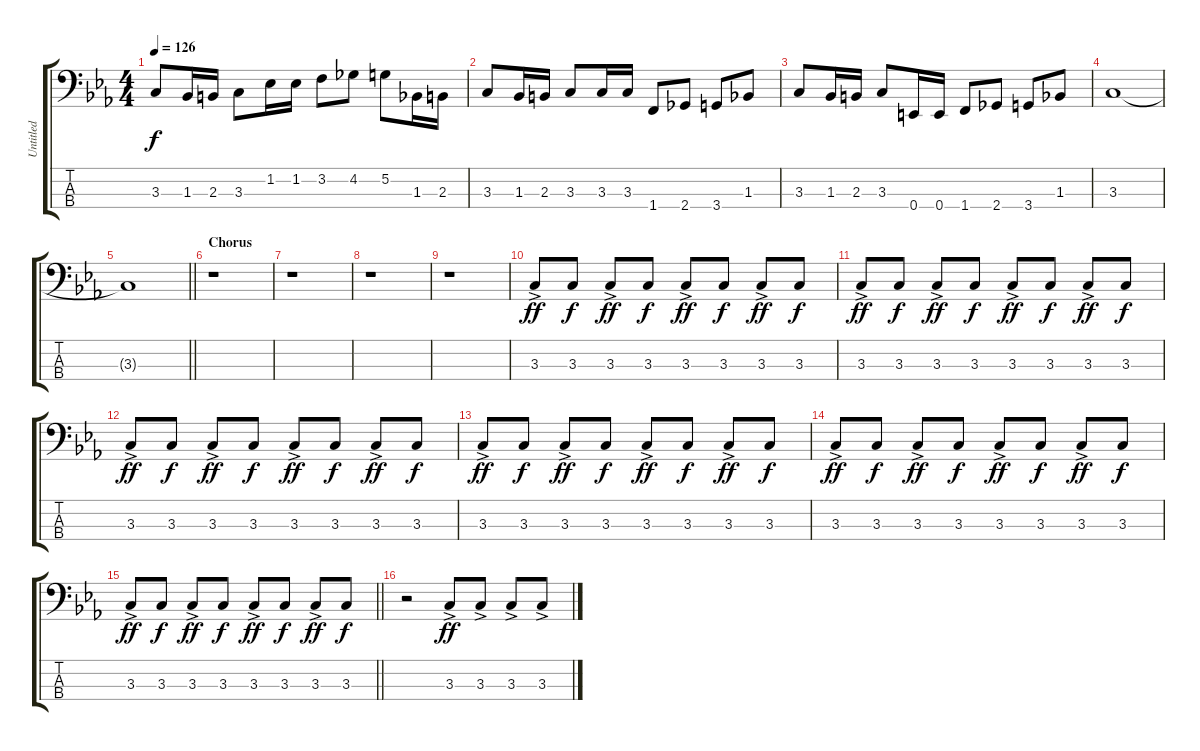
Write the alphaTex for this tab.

\track ("Untitled" "Untitled") {instrument electricbassfinger}
\staff {score tabs}
\tuning (G2 D2 A1 E1) {hide}
\ts (4 4)
\tempo 126
\clef f4
\ks eb
3.3.8{dy f} 1.3.16 2.3.16 3.3.8 1.2.16 1.2.16 3.2.8 4.2.8 5.2.8 1.3.16 2.3.16 |
3.3.8 1.3.16 2.3.16 3.3.8 3.3.16 3.3.16 1.4.8 2.4.8 3.4.8 1.3.8 |
3.3.8 1.3.16 2.3.16 3.3.8 0.4.16 0.4.16 1.4.8 2.4.8 3.4.8 1.3.8 |
3.3.1 |
\barLineRight lightlight
3.3{t}.1 |
\section ("" "Chorus")
r.1 |
r.1 |
r.1 |
r.1 |
3.3{ac}.8{dy ff} 3.3.8{dy f} 3.3{ac}.8{dy ff} 3.3.8{dy f} 3.3{ac}.8{dy ff} 3.3.8{dy f} 3.3{ac}.8{dy ff} 3.3.8{dy f} |
3.3{ac}.8{dy ff} 3.3.8{dy f} 3.3{ac}.8{dy ff} 3.3.8{dy f} 3.3{ac}.8{dy ff} 3.3.8{dy f} 3.3{ac}.8{dy ff} 3.3.8{dy f} |
3.3{ac}.8{dy ff} 3.3.8{dy f} 3.3{ac}.8{dy ff} 3.3.8{dy f} 3.3{ac}.8{dy ff} 3.3.8{dy f} 3.3{ac}.8{dy ff} 3.3.8{dy f} |
3.3{ac}.8{dy ff} 3.3.8{dy f} 3.3{ac}.8{dy ff} 3.3.8{dy f} 3.3{ac}.8{dy ff} 3.3.8{dy f} 3.3{ac}.8{dy ff} 3.3.8{dy f} |
3.3{ac}.8{dy ff} 3.3.8{dy f} 3.3{ac}.8{dy ff} 3.3.8{dy f} 3.3{ac}.8{dy ff} 3.3.8{dy f} 3.3{ac}.8{dy ff} 3.3.8{dy f} |
\barLineRight lightlight
3.3{ac}.8{dy ff} 3.3.8{dy f} 3.3{ac}.8{dy ff} 3.3.8{dy f} 3.3{ac}.8{dy ff} 3.3.8{dy f} 3.3{ac}.8{dy ff} 3.3.8{dy f} |
r.2 3.3{ac}.8{dy ff} 3.3{ac}.8 3.3{ac}.8 3.3{ac}.8
